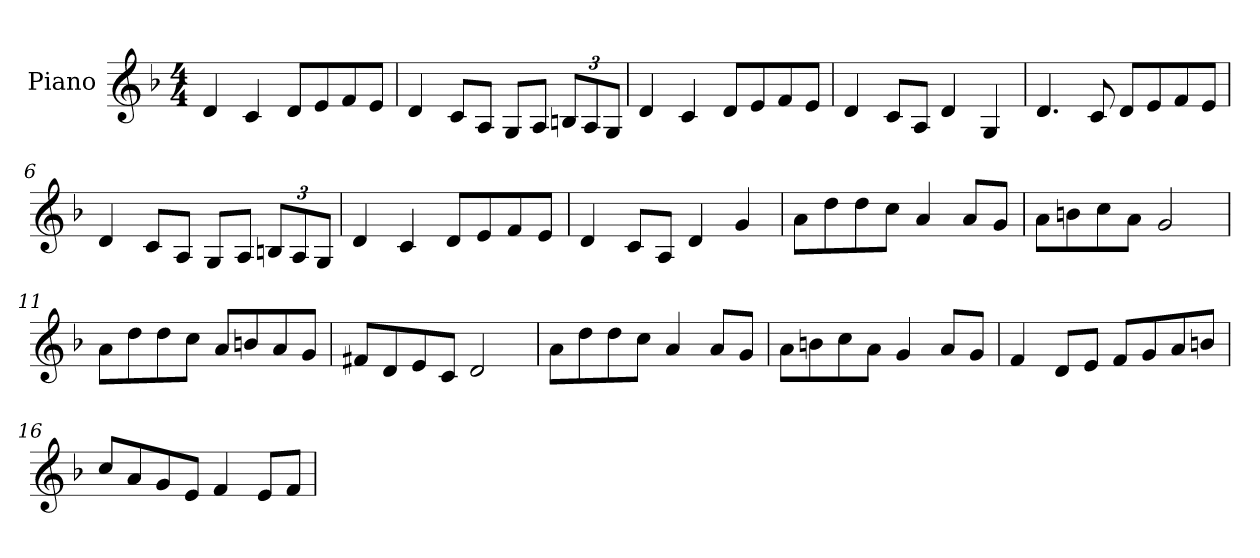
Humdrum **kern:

**kern
*part1
*staff1
*I"Piano
*I'Pno
*clefG2
*k[b-]
*d:
*M4/4
=1
4d/
4c/
8d/L
8e/
8f/
8e/J
=2
4d/
8c/L
8A/J
8G/L
8A/J
12Bn/L
12A/
12G/J
=3
4d/
4c/
8d/L
8e/
8f/
8e/J
=4
4d/
8c/L
8A/J
4d/
4G/
!!LO:LB:g=z
=5
4.d/
8c/
8d/L
8e/
8f/
8e/J
=6
4d/
8c/L
8A/J
8G/L
8A/J
12Bn/L
12A/
12G/J
=7
4d/
4c/
8d/L
8e/
8f/
8e/J
=8
4d/
8c/L
8A/J
4d/
4g/
!!LO:LB:g=z
=9
8a\L
8dd\
8dd\
8cc\J
4a/
8a/L
8g/J
=10
8a\L
8bn\
8cc\
8a\J
2g/
=11
8a\L
8dd\
8dd\
8cc\J
8a/L
8bn/
8a/
8g/J
=12
8f#X/L
8d/
8e/
8c/J
2d/
=13
8a\L
8dd\
8dd\
8cc\J
4a/
8a/L
8g/J
!!LO:LB:g=z
=14
8a\L
8bn\
8cc\
8a\J
4g/
8a/L
8g/J
=15
4f/
8d/L
8e/J
8f/L
8g/
8a/
8bn/J
=16
8cc/L
8a/
8g/
8e/J
4f/
8e/L
8f/J
=
*-
